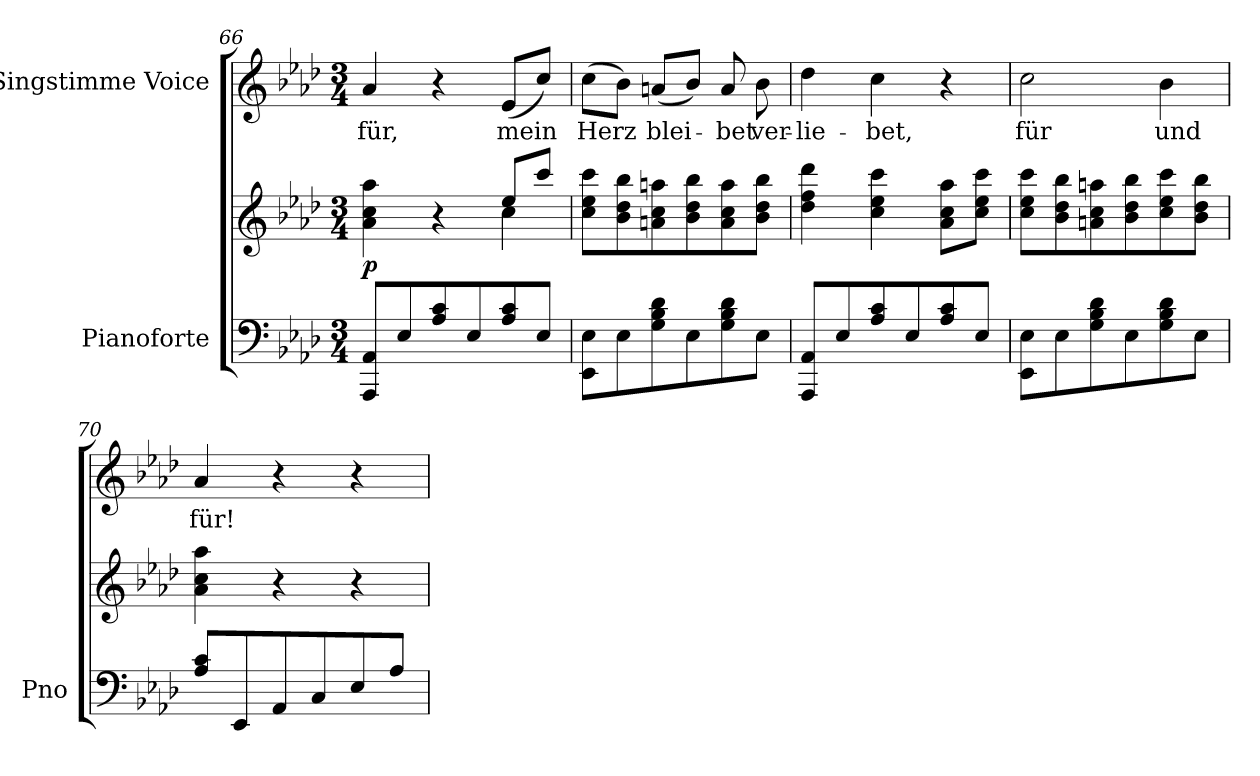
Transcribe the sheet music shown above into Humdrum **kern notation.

**kern	**kern	**dynam	**kern	**text
*part2	*part2	*part2	*part1	*part1
*staff3	*staff2	*staff2/3	*staff1	*staff1
*I"Pianoforte	*	*	*I"Singstimme Voice	*
*I'Pno	*	*	*	*
!!LO:LB:g=z
*clefF4	*clefG2	*	*clefG2	*
*k[b-e-a-d-]	*k[b-e-a-d-]	*	*k[b-e-a-d-]	*
*M3/4	*M3/4	*	*M3/4	*
=66	=66	=66	=66	=66
*	*^	*	*	*
!	!	!	!LO:DY:b	!	!LO:LY:b
8AAA-/ 8AA-/L	4a-\ 4cc\ 4aa-\	4ryy	p	4a-/	für,
8E-/	.	.	.	.	.
8A-/ 8c/	4r	4ryy	.	4r	.
8E-/	.	.	.	.	.
!	!	!	!	!	!LO:LY:b
8A-/ 8c/	8ee-/L	4cc\	.	(>8e-/L	mein
8E-/J	8ccc/J	.	.	8cc/J)	.
*	*v	*v	*	*	*
=67	=67	=67	=67	=67
!	!	!	!	!LO:LY:b
8EE-\ 8E-\L	8cc\ 8ee-\ 8ccc\L	.	(8cc\L	Herz
8E-\	8b-\ 8dd-\ 8bb-\	.	8b-\J)	.
!	!	!	!	!LO:LY:b
8G\ 8B-\ 8d-\	8an\ 8cc\ 8aan\	.	(>8an/L	blei-
8E-\	8b-\ 8dd-\ 8bb-\	.	8b-/J)	.
!	!	!	!	!LO:LY:b
8G\ 8B-\ 8d-\	8a\ 8cc\ 8aa\	.	8a/	-bet
!	!	!	!	!LO:LY:b
8E-\J	8b-\ 8dd-\ 8bb-\J	.	8b-\	ver-
=68	=68	=68	=68	=68
!	!	!	!	!LO:LY:b
8AAA-/ 8AA-/L	4dd-\ 4ff\ 4ddd-\	.	4dd-\	-lie-
8E-/	.	.	.	.
!	!	!	!	!LO:LY:b
8A-/ 8c/	4cc\ 4ee-\ 4ccc\	.	4cc\	-bet,
8E-/	.	.	.	.
8A-/ 8c/	8a-\ 8cc\ 8aa-\L	.	4r	.
8E-/J	8cc\ 8ee-\ 8ccc\J	.	.	.
=69	=69	=69	=69	=69
!	!	!	!	!LO:LY:b
8EE-\ 8E-\L	8cc\ 8ee-\ 8ccc\L	.	2cc\	für
8E-\	8b-\ 8dd-\ 8bb-\	.	.	.
8G\ 8B-\ 8d-\	8an\ 8cc\ 8aan\	.	.	.
8E-\	8b-\ 8dd-\ 8bb-\	.	.	.
!	!	!	!	!LO:LY:b
8G\ 8B-\ 8d-\	8cc\ 8ee-\ 8ccc\	.	4b-\	und
8E-\J	8b-\ 8dd-\ 8bb-\J	.	.	.
=70	=70	=70	=70	=70
!	!	!	!	!LO:LY:b
8A-\ 8c\L	4a-\ 4cc\ 4aa-\	.	4a-/	für!
8EE-/	.	.	.	.
8AA-/	4r	.	4r	.
8C/	.	.	.	.
8E-/	4r	.	4r	.
8A-/J	.	.	.	.
=	=	=	=	=
*-	*-	*-	*-	*-
